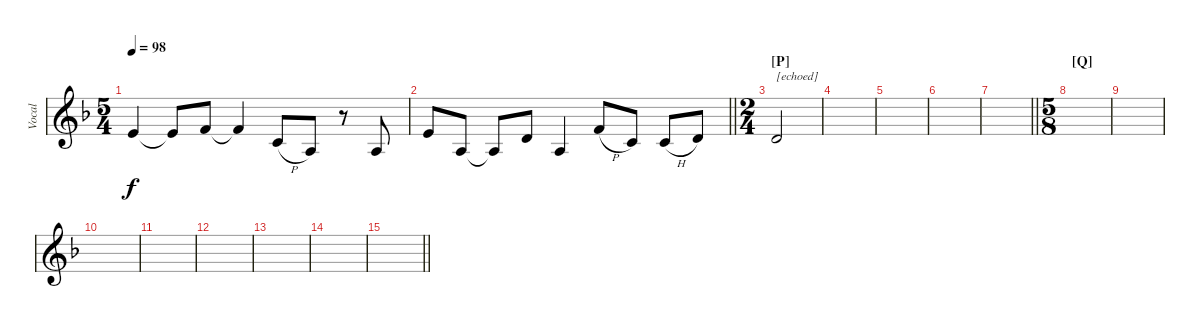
\track ("Vocal" "Vocal") {instrument lead2sawtooth}
\staff {score}
\tuning (E4 B3 G3 D3 A2 E2) {hide}
\ts (5 4)
\tempo 98
\clef g2
\ks dminor
5.2.4{dy f} 5.2{t}.8 6.2.8 6.2{t}.4 5.3{h}.8 2.3.8 r.8 2.3.8 |
\barLineRight lightlight
5.2.8 2.3.8 2.3{t}.8 7.3.8 2.3.4 6.2{h}.8 1.2.8{beam split} 1.2{h}.8 3.2.8 |
\ts (2 4)
\section ("" "[P]")
3.2.2{txt "[echoed]"} |
|
|
|
\barLineRight lightlight
|
\ts (5 8)
\section ("" "[Q]")
|
|
|
|
|
|
|
\barLineRight lightlight
